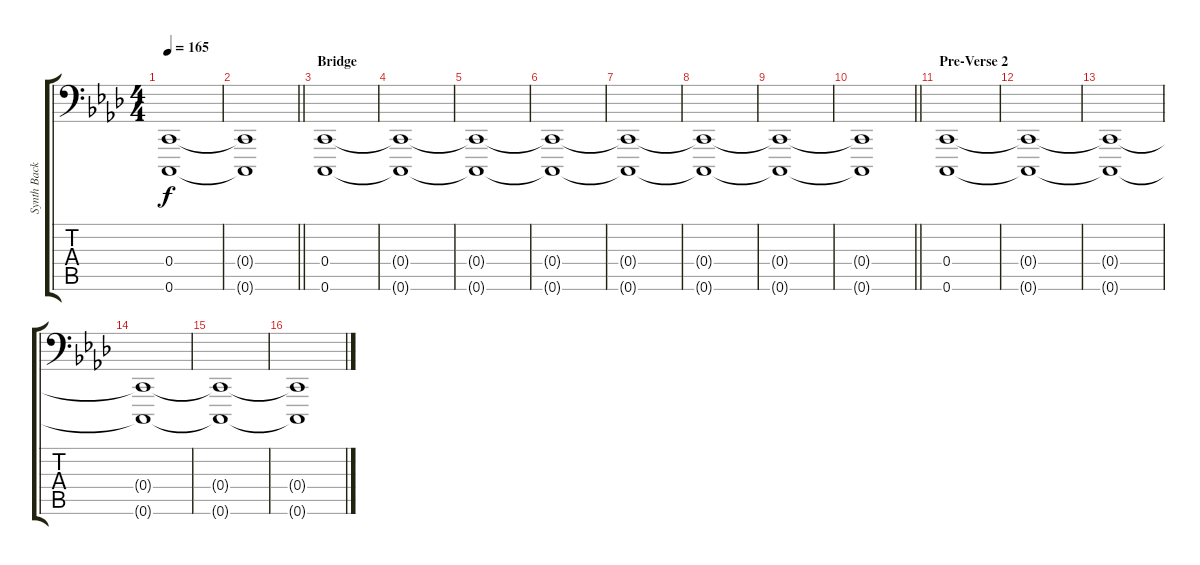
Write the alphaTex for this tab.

\track ("Synth Backing" "Synth Back") {instrument pad8sweep}
\staff {score tabs}
\tuning (D3 A2 F2 C2 G1 C1) {hide}
\ts (4 4)
\tempo 165
\clef f4
\ks ab
(0.4{t} 0.6{t}).1{dy f} |
\barLineRight lightlight
(0.4{t} 0.6{t}).1 |
\section ("" "Bridge")
(0.4 0.6).1 |
(0.4{t} 0.6{t}).1 |
(0.4{t} 0.6{t}).1 |
(0.4{t} 0.6{t}).1 |
(0.4{t} 0.6{t}).1 |
(0.4{t} 0.6{t}).1 |
(0.4{t} 0.6{t}).1 |
\barLineRight lightlight
(0.4{t} 0.6{t}).1 |
\section ("" "Pre-Verse 2")
(0.4 0.6).1 |
(0.4{t} 0.6{t}).1 |
(0.4{t} 0.6{t}).1 |
(0.4{t} 0.6{t}).1 |
(0.4{t} 0.6{t}).1 |
(0.4{t} 0.6{t}).1
